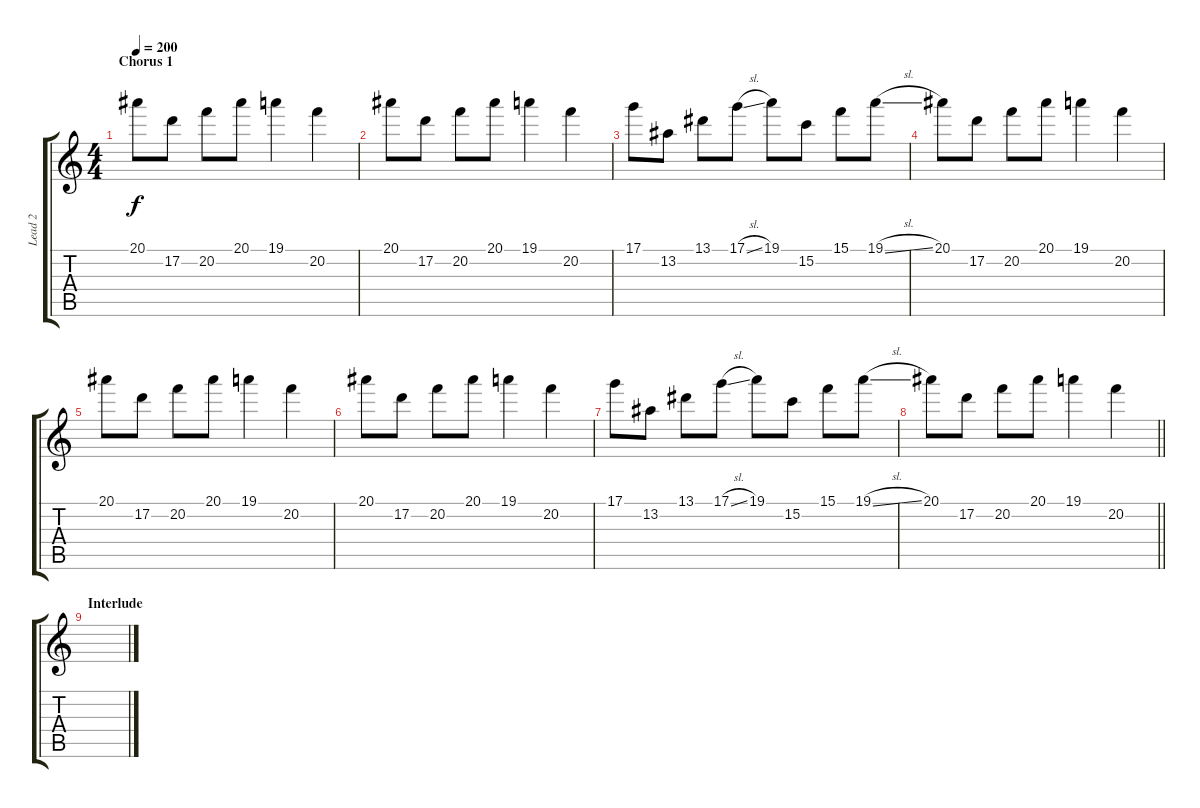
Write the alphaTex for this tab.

\track ("Lead 2" "Lead 2") {instrument overdrivenguitar}
\staff {score tabs}
\tuning (D4 A3 F3 C3 G2 D2) {hide}
\ts (4 4)
\section ("" "Chorus 1")
\tempo 200
\clef g2
\ks c
20.1.8{dy f} 17.2.8 20.2.8 20.1.8 19.1.4 20.2.4 |
20.1.8 17.2.8 20.2.8 20.1.8 19.1.4 20.2.4 |
17.1.8 13.2.8 13.1.8 17.1{sl}.8 19.1.8 15.2.8 15.1.8 19.1{sl}.8 |
20.1.8 17.2.8 20.2.8 20.1.8 19.1.4 20.2.4 |
20.1.8 17.2.8 20.2.8 20.1.8 19.1.4 20.2.4 |
20.1.8 17.2.8 20.2.8 20.1.8 19.1.4 20.2.4 |
17.1.8 13.2.8 13.1.8 17.1{sl}.8 19.1.8 15.2.8 15.1.8 19.1{sl}.8 |
\barLineRight lightlight
20.1.8 17.2.8 20.2.8 20.1.8 19.1.4 20.2.4 |
\section ("" "Interlude")
